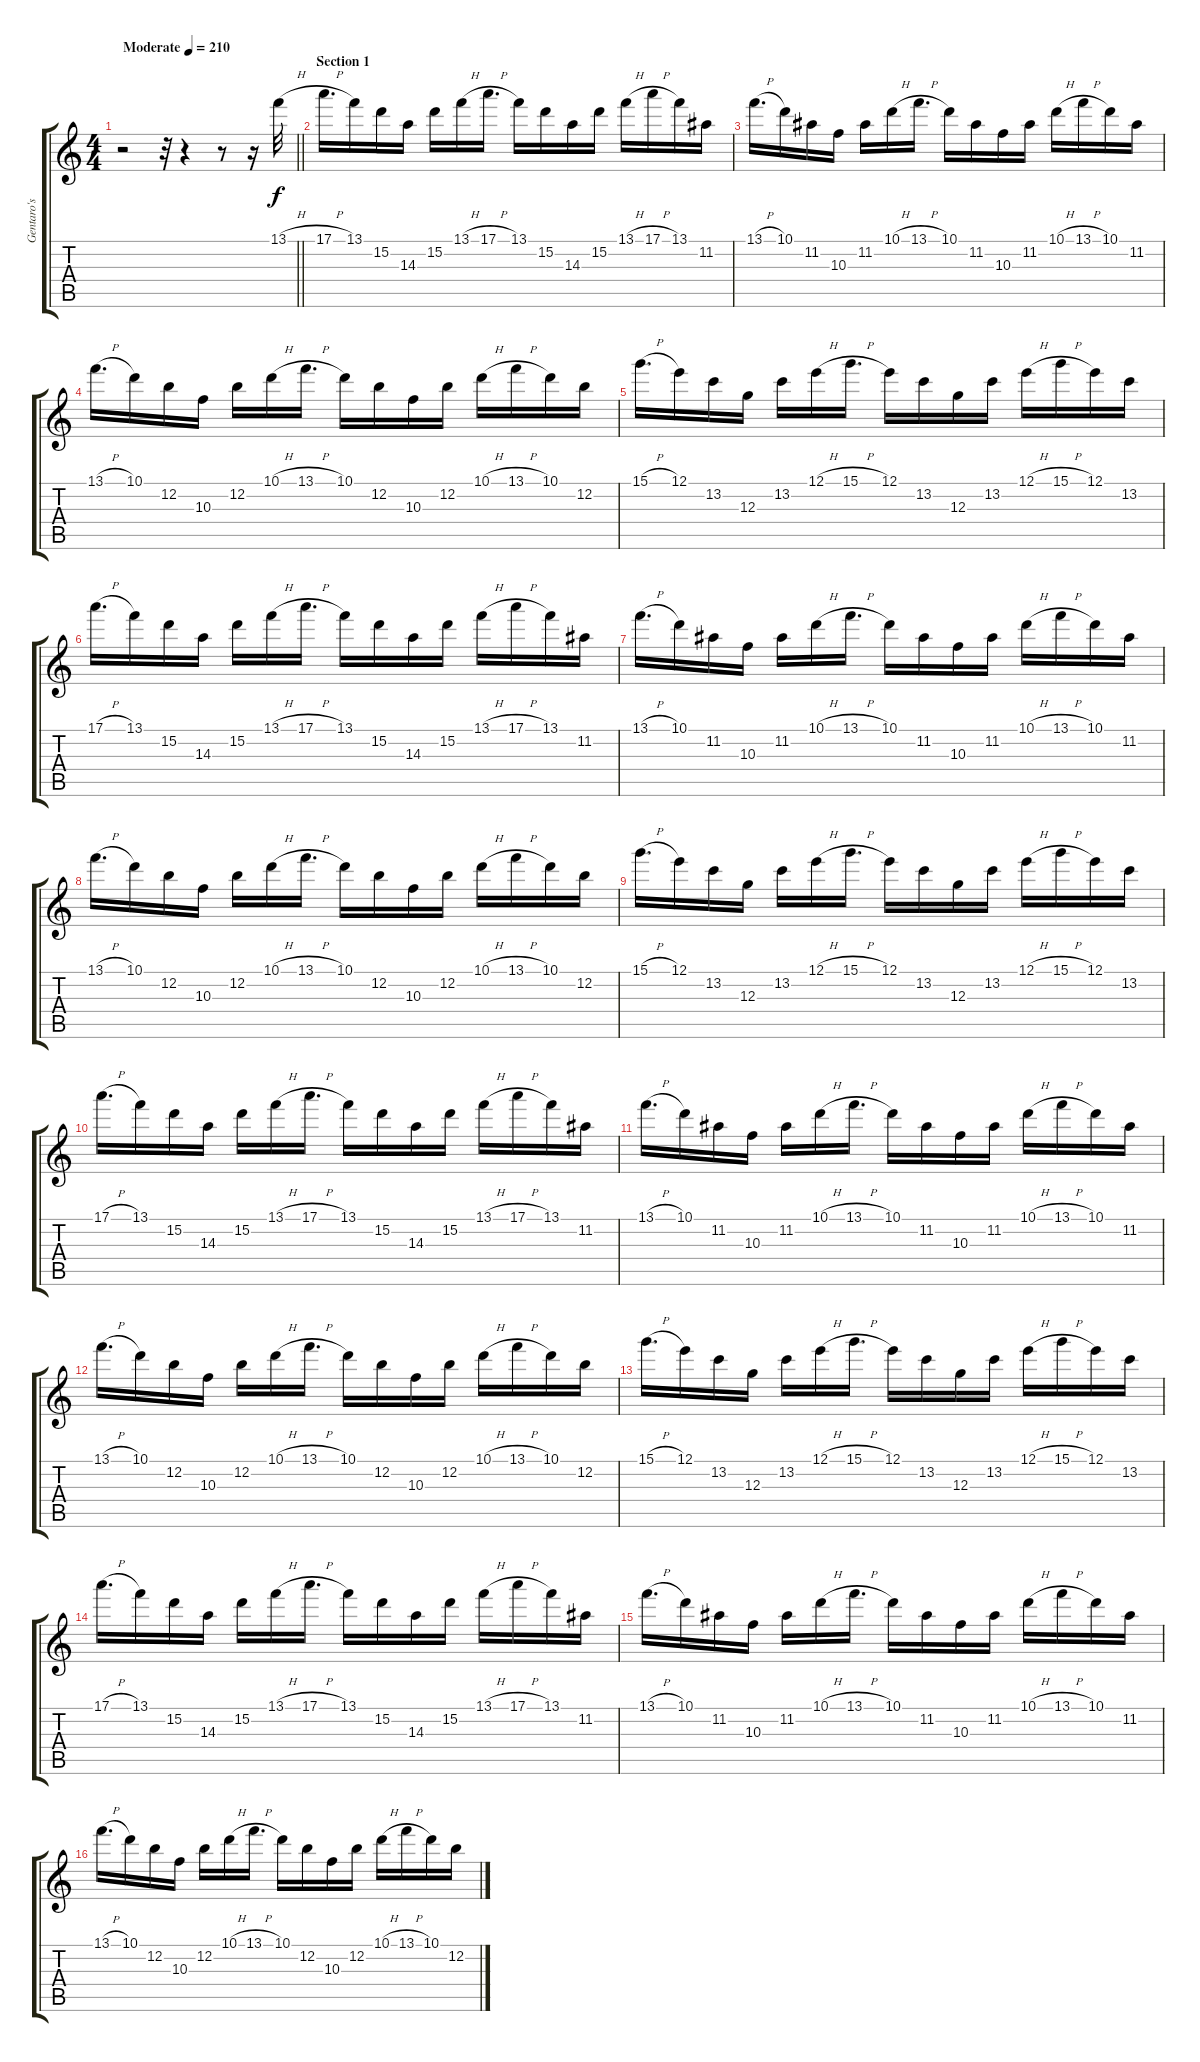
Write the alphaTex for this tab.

\track ("Gentaro's Solo" "Gentaro's ") {instrument overdrivenguitar}
\staff {score tabs}
\tuning (E4 B3 G3 D3 A2 E2) {hide}
\ts (4 4)
\tempo (210 "Moderate")
\clef g2
\barLineRight lightlight
\ks c
r.2{dy f instrument overdrivenguitar} r.32 r.4 r.8 r.16 13.1{h}.32 |
\section ("" "Section 1")
17.1{h}.16{d} 13.1.16 15.2.16 14.3.16 15.2.16 13.1{h}.16 17.1{h}.16{d} 13.1.16 15.2.16 14.3.16 15.2.16 13.1{h}.16 17.1{h}.16 13.1.16 11.2.16 |
13.1{h}.16{d} 10.1.16 11.2.16 10.3.16 11.2.16 10.1{h}.16 13.1{h}.16{d} 10.1.16 11.2.16 10.3.16 11.2.16 10.1{h}.16 13.1{h}.16 10.1.16 11.2.16 |
13.1{h}.16{d} 10.1.16 12.2.16 10.3.16 12.2.16 10.1{h}.16 13.1{h}.16{d} 10.1.16 12.2.16 10.3.16 12.2.16 10.1{h}.16 13.1{h}.16 10.1.16 12.2.16 |
15.1{h}.16{d} 12.1.16 13.2.16 12.3.16 13.2.16 12.1{h}.16 15.1{h}.16{d} 12.1.16 13.2.16 12.3.16 13.2.16 12.1{h}.16 15.1{h}.16 12.1.16 13.2.16 |
17.1{h}.16{d} 13.1.16 15.2.16 14.3.16 15.2.16 13.1{h}.16 17.1{h}.16{d} 13.1.16 15.2.16 14.3.16 15.2.16 13.1{h}.16 17.1{h}.16 13.1.16 11.2.16 |
13.1{h}.16{d} 10.1.16 11.2.16 10.3.16 11.2.16 10.1{h}.16 13.1{h}.16{d} 10.1.16 11.2.16 10.3.16 11.2.16 10.1{h}.16 13.1{h}.16 10.1.16 11.2.16 |
13.1{h}.16{d} 10.1.16 12.2.16 10.3.16 12.2.16 10.1{h}.16 13.1{h}.16{d} 10.1.16 12.2.16 10.3.16 12.2.16 10.1{h}.16 13.1{h}.16 10.1.16 12.2.16 |
15.1{h}.16{d} 12.1.16 13.2.16 12.3.16 13.2.16 12.1{h}.16 15.1{h}.16{d} 12.1.16 13.2.16 12.3.16 13.2.16 12.1{h}.16 15.1{h}.16 12.1.16 13.2.16 |
17.1{h}.16{d} 13.1.16 15.2.16 14.3.16 15.2.16 13.1{h}.16 17.1{h}.16{d} 13.1.16 15.2.16 14.3.16 15.2.16 13.1{h}.16 17.1{h}.16 13.1.16 11.2.16 |
13.1{h}.16{d} 10.1.16 11.2.16 10.3.16 11.2.16 10.1{h}.16 13.1{h}.16{d} 10.1.16 11.2.16 10.3.16 11.2.16 10.1{h}.16 13.1{h}.16 10.1.16 11.2.16 |
13.1{h}.16{d} 10.1.16 12.2.16 10.3.16 12.2.16 10.1{h}.16 13.1{h}.16{d} 10.1.16 12.2.16 10.3.16 12.2.16 10.1{h}.16 13.1{h}.16 10.1.16 12.2.16 |
15.1{h}.16{d} 12.1.16 13.2.16 12.3.16 13.2.16 12.1{h}.16 15.1{h}.16{d} 12.1.16 13.2.16 12.3.16 13.2.16 12.1{h}.16 15.1{h}.16 12.1.16 13.2.16 |
17.1{h}.16{d} 13.1.16 15.2.16 14.3.16 15.2.16 13.1{h}.16 17.1{h}.16{d} 13.1.16 15.2.16 14.3.16 15.2.16 13.1{h}.16 17.1{h}.16 13.1.16 11.2.16 |
13.1{h}.16{d} 10.1.16 11.2.16 10.3.16 11.2.16 10.1{h}.16 13.1{h}.16{d} 10.1.16 11.2.16 10.3.16 11.2.16 10.1{h}.16 13.1{h}.16 10.1.16 11.2.16 |
13.1{h}.16{d} 10.1.16 12.2.16 10.3.16 12.2.16 10.1{h}.16 13.1{h}.16{d} 10.1.16 12.2.16 10.3.16 12.2.16 10.1{h}.16 13.1{h}.16 10.1.16 12.2.16
